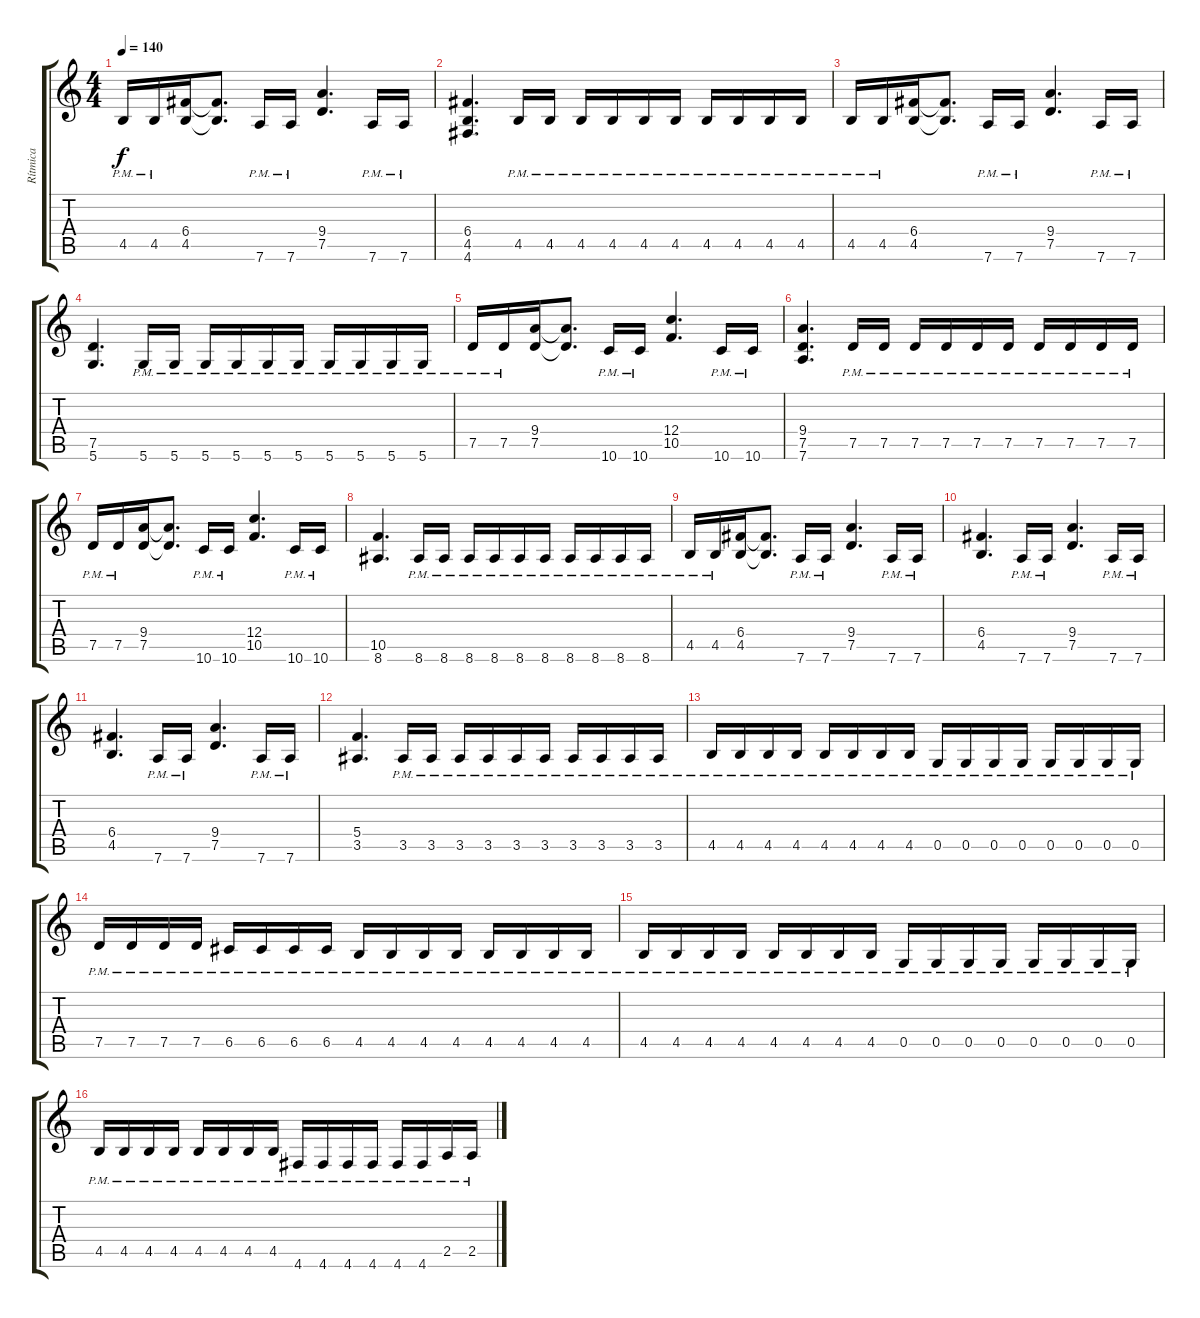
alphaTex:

\track ("Rítmica" "Rítmica") {instrument distortionguitar}
\staff {score tabs}
\tuning (D4 A3 F3 C3 G2 D2) {hide}
\ts (4 4)
\tempo 140
\clef g2
\ks c
4.5{pm}.16{dy f} 4.5{pm}.16 (6.4 4.5).16 (6.4{t} 4.5{t}).8{d} 7.6{pm}.16 7.6{pm}.16 (9.4 7.5).4{d} 7.6{pm}.16 7.6{pm}.16 |
(6.4 4.5 4.6).4{d} 4.5{pm}.16 4.5{pm}.16 4.5{pm}.16 4.5{pm}.16 4.5{pm}.16 4.5{pm}.16 4.5{pm}.16 4.5{pm}.16 4.5{pm}.16 4.5{pm}.16 |
4.5{pm}.16 4.5{pm}.16 (6.4 4.5).16 (6.4{t} 4.5{t}).8{d} 7.6{pm}.16 7.6{pm}.16 (9.4 7.5).4{d} 7.6{pm}.16 7.6{pm}.16 |
(7.5 5.6).4{d} 5.6{pm}.16 5.6{pm}.16 5.6{pm}.16 5.6{pm}.16 5.6{pm}.16 5.6{pm}.16 5.6{pm}.16 5.6{pm}.16 5.6{pm}.16 5.6{pm}.16 |
7.5{pm}.16 7.5{pm}.16 (9.4 7.5).16 (9.4{t} 7.5{t}).8{d} 10.6{pm}.16 10.6{pm}.16 (12.4 10.5).4{d} 10.6{pm}.16 10.6{pm}.16 |
(9.4 7.5 7.6).4{d} 7.5{pm}.16 7.5{pm}.16 7.5{pm}.16 7.5{pm}.16 7.5{pm}.16 7.5{pm}.16 7.5{pm}.16 7.5{pm}.16 7.5{pm}.16 7.5{pm}.16 |
7.5{pm}.16 7.5{pm}.16 (9.4 7.5).16 (9.4{t} 7.5{t}).8{d} 10.6{pm}.16 10.6{pm}.16 (12.4 10.5).4{d} 10.6{pm}.16 10.6{pm}.16 |
(10.5 8.6).4{d} 8.6{pm}.16 8.6{pm}.16 8.6{pm}.16 8.6{pm}.16 8.6{pm}.16 8.6{pm}.16 8.6{pm}.16 8.6{pm}.16 8.6{pm}.16 8.6{pm}.16 |
4.5{pm}.16 4.5{pm}.16 (6.4 4.5).16 (6.4{t} 4.5{t}).8{d} 7.6{pm}.16 7.6{pm}.16 (9.4 7.5).4{d} 7.6{pm}.16 7.6{pm}.16 |
(6.4 4.5).4{d} 7.6{pm}.16 7.6{pm}.16 (9.4 7.5).4{d} 7.6{pm}.16 7.6{pm}.16 |
(6.4 4.5).4{d} 7.6{pm}.16 7.6{pm}.16 (9.4 7.5).4{d} 7.6{pm}.16 7.6{pm}.16 |
(5.4 3.5).4{d} 3.5{pm}.16 3.5{pm}.16 3.5{pm}.16 3.5{pm}.16 3.5{pm}.16 3.5{pm}.16 3.5{pm}.16 3.5{pm}.16 3.5{pm}.16 3.5{pm}.16 |
4.5{pm}.16 4.5{pm}.16 4.5{pm}.16 4.5{pm}.16 4.5{pm}.16 4.5{pm}.16 4.5{pm}.16 4.5{pm}.16 0.5{pm}.16 0.5{pm}.16 0.5{pm}.16 0.5{pm}.16 0.5{pm}.16 0.5{pm}.16 0.5{pm}.16 0.5{pm}.16 |
7.5{pm}.16 7.5{pm}.16 7.5{pm}.16 7.5{pm}.16 6.5{pm}.16 6.5{pm}.16 6.5{pm}.16 6.5{pm}.16 4.5{pm}.16 4.5{pm}.16 4.5{pm}.16 4.5{pm}.16 4.5{pm}.16 4.5{pm}.16 4.5{pm}.16 4.5{pm}.16 |
4.5{pm}.16 4.5{pm}.16 4.5{pm}.16 4.5{pm}.16 4.5{pm}.16 4.5{pm}.16 4.5{pm}.16 4.5{pm}.16 0.5{pm}.16 0.5{pm}.16 0.5{pm}.16 0.5{pm}.16 0.5{pm}.16 0.5{pm}.16 0.5{pm}.16 0.5{pm}.16 |
4.5{pm}.16 4.5{pm}.16 4.5{pm}.16 4.5{pm}.16 4.5{pm}.16 4.5{pm}.16 4.5{pm}.16 4.5{pm}.16 4.6{pm}.16 4.6{pm}.16 4.6{pm}.16 4.6{pm}.16 4.6{pm}.16 4.6{pm}.16 2.5{pm}.16 2.5{pm}.16
